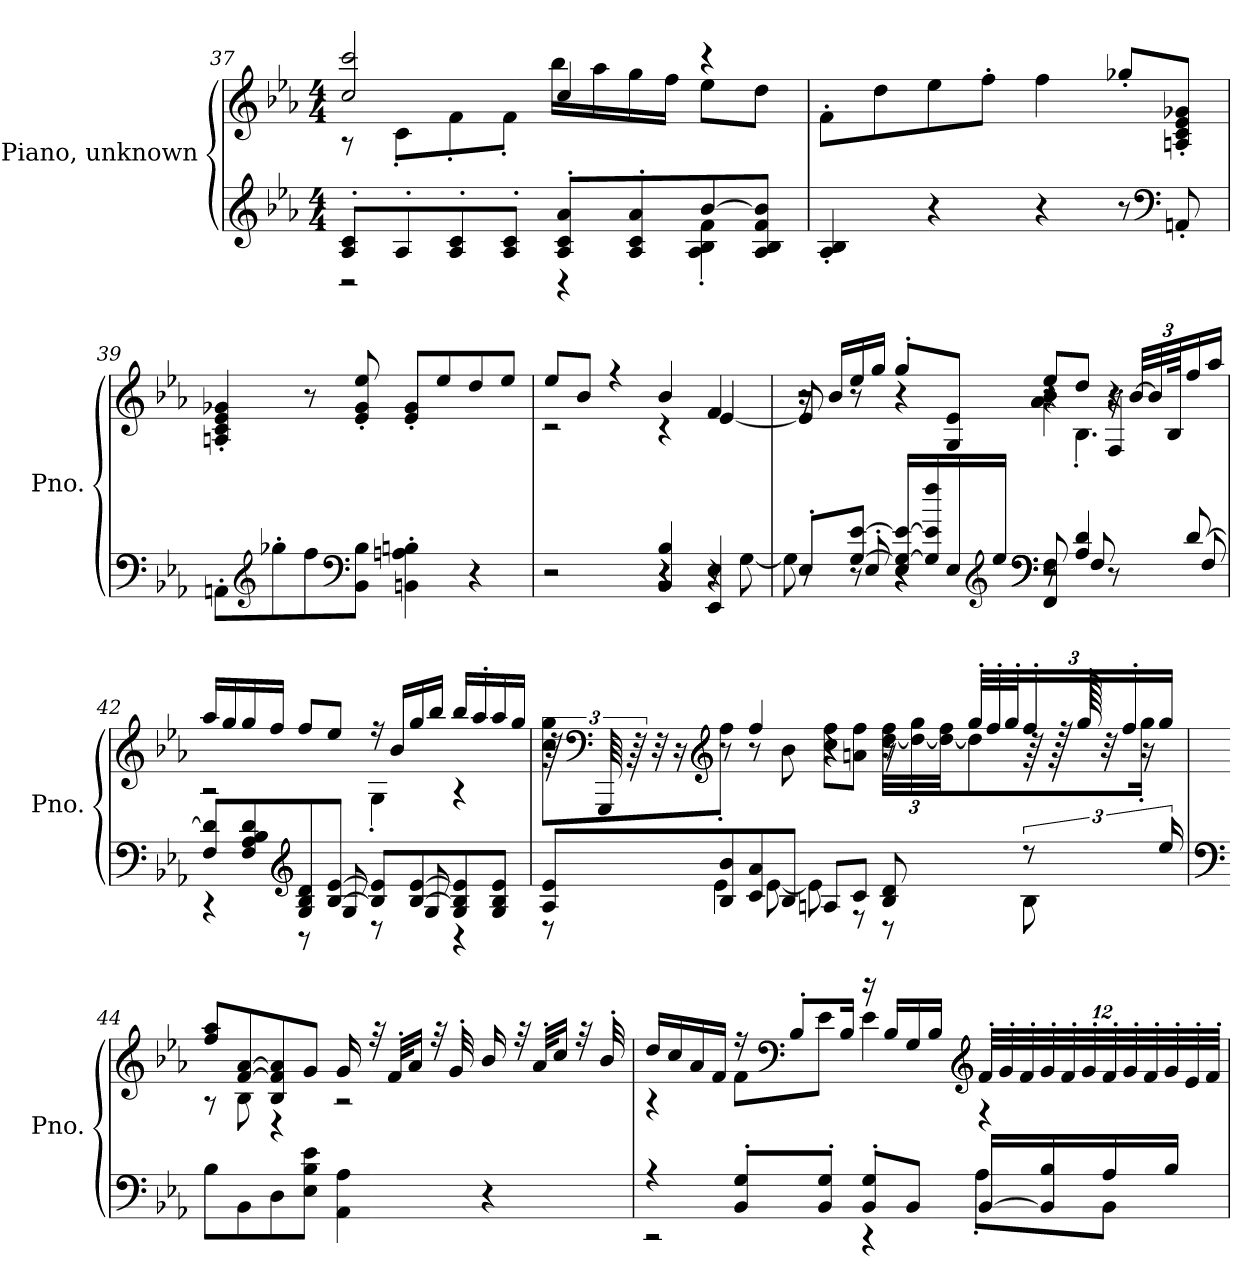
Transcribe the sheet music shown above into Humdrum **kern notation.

**kern	**kern
*part1	*part1
*staff2	*staff1
*I"Piano, unknown	*
*I'Pno.	*
!!LO:PB:g=z
*clefG2	*clefG2
*k[b-e-a-]	*k[b-e-a-]
*M4/4	*M4/4
=37	=37
*^	*^
8A-/' 8c/'L	2r	2cc/ 2ccc/	8r
8A-'/	.	.	8c'\L
8A-/' 8c/'	.	.	8f'\
8A-/' 8c/'J	.	.	8f'\J
8A-/' 8c/' 8a-/'L	4r	4cc/	16bb-\LL
.	.	.	16aa-\
8A-/' 8c/' 8a-/'	.	.	16gg\
.	.	.	16ff\JJ
[8b-/	4A-\' 4B-\' 4f\'	4r	8ee-\L
8A-/ 8B-/ 8f/ 8b-/]J	.	.	8dd\J
*v	*v	*	*
*	*v	*v
=38	=38
4A-/' 4B-/'	8f'\L
.	8dd\
4r	8ee-\
.	8ff'\J
4r	4ff\
8r	8gg-X'/L
*clefF4	*
8AAn'/	8An/' 8c/' 8e-/' 8g-X/'J
=39	=39
8AAn'\L	4An/' 4c/' 4e-/' 4g-X/'
*clefG2	*
8gg-X'\	.
8ff\	8r
*clefF4	*
8BB-\ 8B-\J	8e-/' 8g-/' 8ee-/'
4BBn\' 4An\' 4Bn\'	8e-/' 8g-/'L
.	8ee-/
4r	8dd/
.	8ee-/J
!!LO:LB:g=z
=40	=40
*^	*^
*	*^	*	*
2r	2r	2r	8ee-/L	2r
.	.	.	8b-/J	.
.	.	.	4r	.
4BB-/ 4B-/	4r	4r	4b-/	4r
4r	8r	4EE-/ 4E-/	4f/	[4e-/
.	[8G\	.	.	.
=41	=41	=41	=41	=41
*	*	*	*^	*^
8E-'/L	8G\]	8r	16r	2r	8e-/]	2r
.	.	.	16b-/LL	.	.	.
[8G/ [8e-/J	8r	8E-'/	16ee-/	.	8r	.
.	.	.	16gg/JJ	.	.	.
16E-/ 16G/_ 16e-/_LL	4r	4r	8gg'/L	.	4r	.
16G/] 16e-/] 16ff/	.	.	.	.	.	.
16E-/	.	.	8G/ 8e-/J	.	.	.
*clefG2	*	*	*	*	*	*
16ee-/JJ	.	.	.	.	.	.
*clefF4	*	*	*	*	*	*
8FF/ 8F/	2r	8r	8ee-/L	4a-\ 4b-\	4r	8r
4A-/ 4d/	.	8F/	8dd/J	.	.	4.B-'\
.	.	8r	16r	4r	4F'/	.
.	.	.	[32b-/LLL	.	.	.
*	*	*	*Xbrackettup	*	*	*
.	.	.	48b-/]	.	.	.
.	.	.	96B-/JK	.	.	.
[8d/	.	8F/	16ff/	.	.	.
.	.	.	16aa-/JJ	.	.	.
*	*v	*v	*	*	*	*
*	*	*	*v	*v	*v
!!LO:LB:g=z
=42	=42	=42	=42
8F/ 8d/]L	4r	16aa-/LL	2r
.	.	16gg/	.
8F/ 8A-/ 8B-/ 8d/	.	16gg/	.
.	.	16ff/JJ	.
*clefG2	*	*	*
8G/ 8B-/ 8d/	8r	8ff/L	.
[8B-/ [8e-/J	8G/	8ee-/J	.
8B-/] 8e-/]L	8r	16r	4G'\
.	.	16b-/LL	.
[8B-/ [8e-/	8G/	16gg/	.
.	.	16bb-/JJ	.
8G/ 8B-/] 8e-/]	4r	16bb-/LL	4r
.	.	16aa-'/	.
8G/ 8B-/ 8e-/J	.	16aa-/	.
.	.	16gg/JJ	.
!!LO:LB:g=z
=43	=43	=43	=43
*	*	*	*^
*	*	*	*	*brackettup
8A-/ 8e-/L	8r	2r	8cc\ 8gg\L	96r
*	*	*clefF4	*	*
.	.	.	.	96GGG/
.	.	.	.	96r
.	.	.	.	32r
.	.	.	.	16r
*	*	*clefG2	*	*
8B-/ 8b-/	4e-\	.	8ff'\J	8r
8c/ 8a-/	.	.	8r	4ff/
8B-/J	[8e-\	.	8b-\	.
8An/L	8e-\]	4r	8cc\ 8ff\L	4r
8c/J	8r	.	8an\ 8ff\J	.
*	*	*	*Xbrackettup	*
8B-/ 8d/	8r	8r	[48dd\ 48ff\LLL	16r
.	.	.	48dd\_ 48gg\	.
.	.	.	48dd\_ 48ff\JJ	.
.	.	.	8dd\]	48gg'/LLL
.	.	.	.	48ff'/
.	.	.	.	48gg'/J
12r	8B-\	64r	.	24ff'/
.	.	128r	.	.
.	.	128gg/	.	.
.	.	32r	.	.
.	.	.	.	24ff'/
.	.	16r	16gg'\Jk	.
24ee-/	.	.	.	24gg/JJ
*v	*v	*	*	*
*	*v	*v	*v
!!LO:LB:g=z
=44	=44
*clefF4	*
*	*^
8B-\L	8ff/ 8aa-/L	8r
8BB-\	[8f/ [8a-/	8B-\
8D\	8B-/ 8f/] 8a-/]	4r
8E-\ 8B-\ 8e-\J	8g/J	.
4AA-\ 4A-\	16g/	2r
.	32r	.
.	32f'/KLL	.
.	16a-/JJ	.
.	32r	.
.	32g'/	.
4r	16b-/	.
.	32r	.
.	32a-'/KLL	.
.	16cc/JJ	.
.	32r	.
.	32b-'/	.
!!LO:LB:g=z	!!
=45	=45	=45
*^	*	*
4r	2r	16dd/LL	4r
.	.	16cc/	.
.	.	16a-/	.
.	.	16f/JJ	.
8BB-/' 8G/'L	.	16r	8f\L
*	*	*clefF4	*
.	.	8B-'/L	.
8BB-/' 8G/'J	.	.	8e-\J
.	.	16B-/Jk	.
8BB-/' 8G/'L	4r	16r	4e-\
.	.	16B-/LL	.
8BB-/J	.	16G/	.
.	.	16B-/JJ	.
*	*	*clefG2	*
[16BB-/LL	8A-'\L	48f'/LLL	4r
.	.	48g'/	.
.	.	48f'/	.
16BB-/] 16B-/	.	48g'/	.
.	.	48f'/	.
.	.	48g'/	.
16A-/	8BB-\J	48f'/	.
.	.	48g'/	.
.	.	48f'/	.
16B-/JJ	.	48g'/	.
.	.	48e-'/	.
.	.	48f'/JJJ	.
*v	*v	*	*
*	*v	*v
=	=
*-	*-
